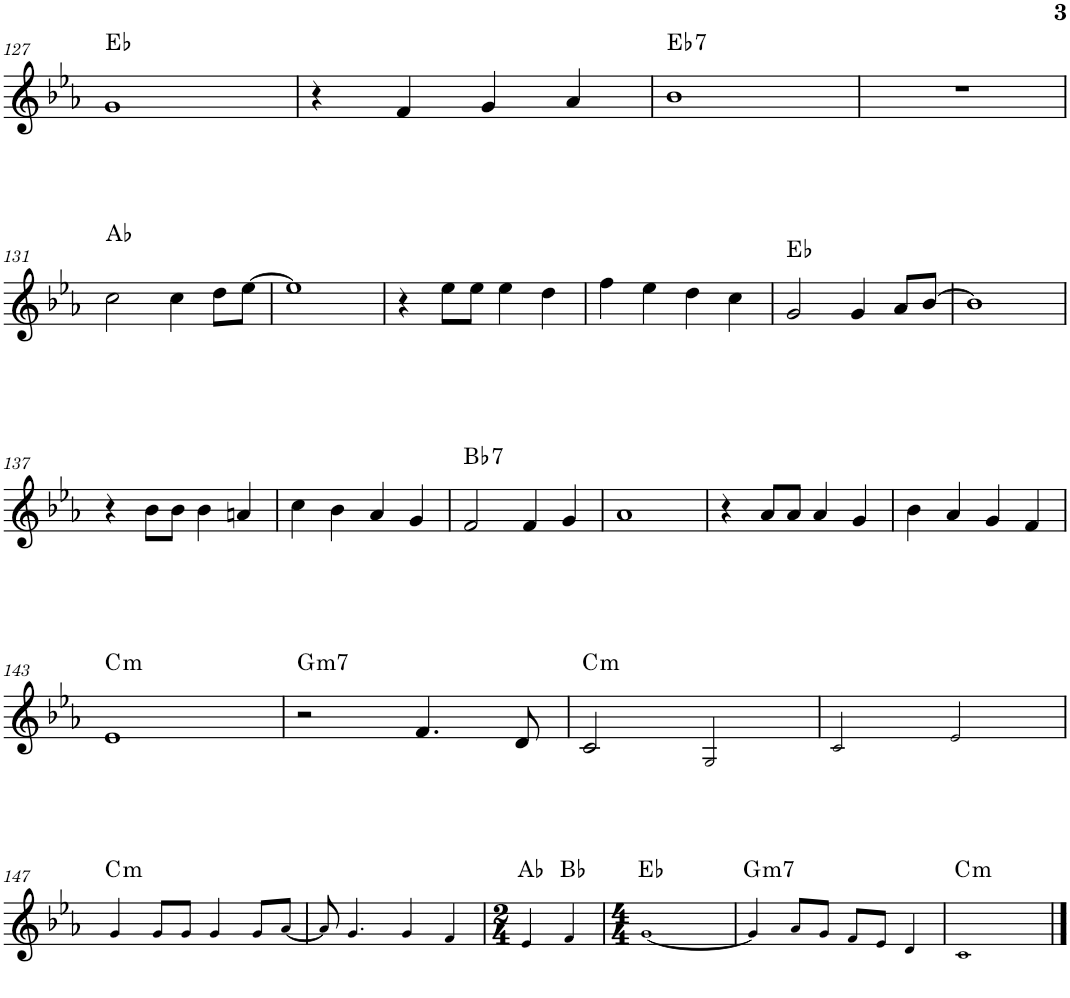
**kern	**harte
*part1	*part1
*staff1	*
*I"Piano	*
*I'Pno.	*
!!LO:PB:g=z
*clefG2	*
*k[b-e-a-]	*
*M4/4	*
=127	=127
1g	Eb:maj
=128	=128
4r	.
4f/	.
4g/	.
4a-/	.
=129	=129
!	!LO:H:kt=7
1b-	Eb:7
=130	=130
1r	.
!!LO:LB:g=z
=131	=131
2cc\	Ab:maj
4cc\	.
8dd\L	.
[8ee-\J	.
=132	=132
1ee-]	.
=133	=133
4r	.
8ee-\L	.
8ee-\J	.
4ee-\	.
4dd\	.
=134	=134
4ff\	.
4ee-\	.
4dd\	.
4cc\	.
=135	=135
2g/	Eb:maj
4g/	.
8a-/L	.
[8b-/J	.
=136	=136
1b-]	.
!!LO:LB:g=z
=137	=137
4r	.
8b-\L	.
8b-\J	.
4b-\	.
4an/	.
=138	=138
4cc\	.
4b-\	.
4a-/	.
4g/	.
=139	=139
!	!LO:H:kt=7
2f/	Bb:7
4f/	.
4g/	.
=140	=140
1a-	.
=141	=141
4r	.
8a-/L	.
8a-/J	.
4a-/	.
4g/	.
=142	=142
4b-\	.
4a-/	.
4g/	.
4f/	.
!!LO:LB:g=z
=143	=143
!	!LO:H:kt=m
1e-	C:min
=144	=144
!	!LO:H:kt=m7
2r	G:min7
4.f/	.
8d/	.
=145	=145
!	!LO:H:kt=m
2c/	C:min
2G!/	.
=146	=146
2c!/	.
2e-!/	.
!!LO:LB:g=z
=147	=147
!	!LO:H:kt=m
4g!/	C:min
8g!/L	.
8g!/J	.
4g!/	.
8g!/L	.
[8a-!/J	.
=148	=148
8a-!/]	.
4.g!/	.
4g!/	.
4f!/	.
=149	=149
*M2/4	*
4e-!/	Ab:maj
4f!/	Bb:maj
=150	=150
*M4/4	*
[1g!	Eb:maj
=151	=151
!	!LO:H:kt=m7
4g!/]	G:min7
8a-!/L	.
8g!/J	.
8f!/L	.
8e-!/J	.
4d!/	.
=152	=152
!	!LO:H:kt=m
1c!	C:min
==	==
*-	*-
